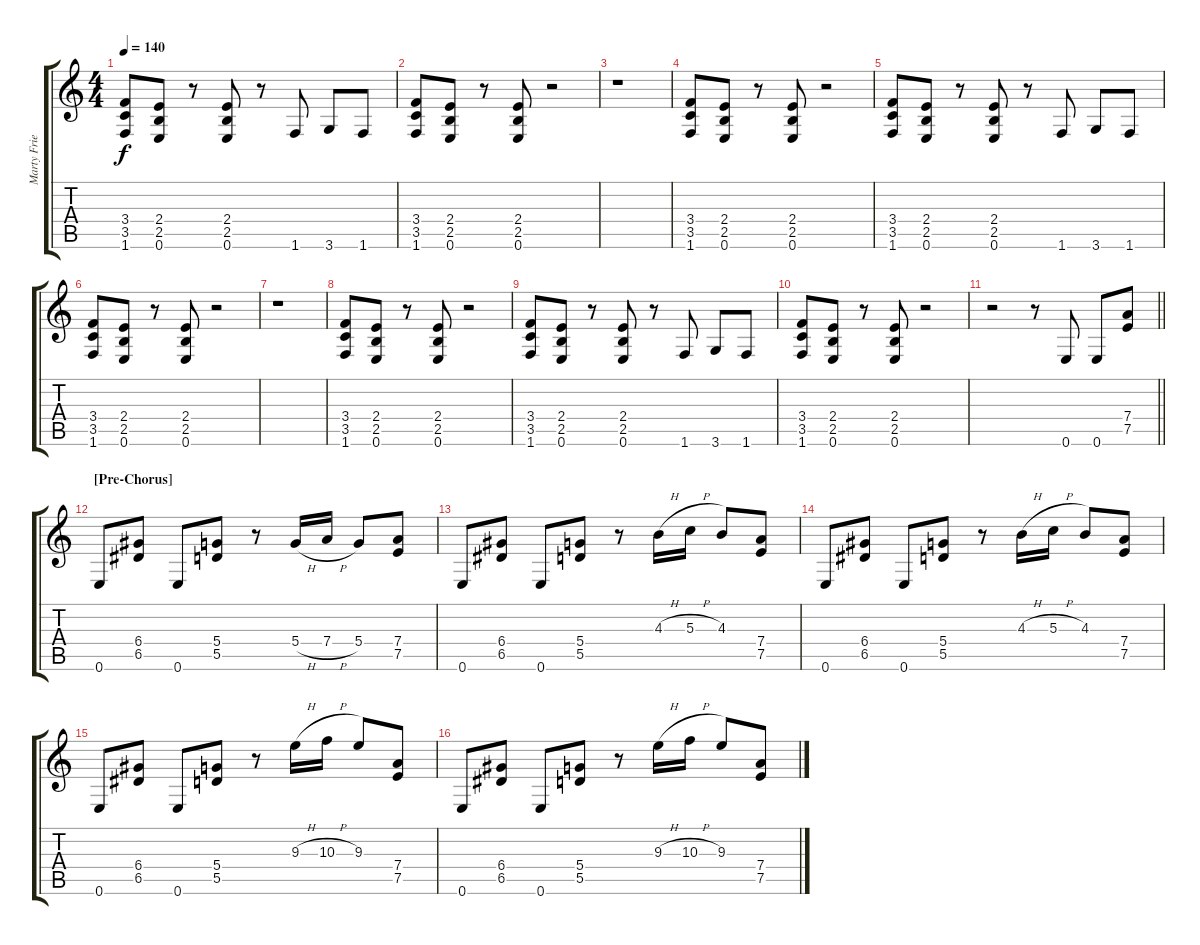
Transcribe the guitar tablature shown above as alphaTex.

\track ("Marty Friedman" "Marty Frie") {instrument distortionguitar}
\staff {score tabs}
\tuning (E4 B3 G3 D3 A2 E2) {hide}
\ts (4 4)
\tempo 140
\clef g2
\ks c
(3.4 3.5 1.6).8{dy f} (2.4 2.5 0.6).8 r.8 (2.4 2.5 0.6).8 r.8 1.6.8 3.6.8 1.6.8 |
(3.4 3.5 1.6).8 (2.4 2.5 0.6).8 r.8 (2.4 2.5 0.6).8 r.2 |
r.1 |
(3.4 3.5 1.6).8 (2.4 2.5 0.6).8 r.8 (2.4 2.5 0.6).8 r.2 |
(3.4 3.5 1.6).8 (2.4 2.5 0.6).8 r.8 (2.4 2.5 0.6).8 r.8 1.6.8 3.6.8 1.6.8 |
(3.4 3.5 1.6).8 (2.4 2.5 0.6).8 r.8 (2.4 2.5 0.6).8 r.2 |
r.1 |
(3.4 3.5 1.6).8 (2.4 2.5 0.6).8 r.8 (2.4 2.5 0.6).8 r.2 |
(3.4 3.5 1.6).8 (2.4 2.5 0.6).8 r.8 (2.4 2.5 0.6).8 r.8 1.6.8 3.6.8 1.6.8 |
(3.4 3.5 1.6).8 (2.4 2.5 0.6).8 r.8 (2.4 2.5 0.6).8 r.2 |
\barLineRight lightlight
r.2 r.8 0.6.8 0.6.8 (7.4 7.5).8 |
\section ("" "[Pre-Chorus]")
0.6.8 (6.4 6.5).8 0.6.8 (5.4 5.5).8 r.8 5.4{h}.16 7.4{h}.16 5.4.8 (7.4 7.5).8 |
0.6.8 (6.4 6.5).8 0.6.8 (5.4 5.5).8 r.8 4.3{h}.16 5.3{h}.16 4.3.8 (7.4 7.5).8 |
0.6.8 (6.4 6.5).8 0.6.8 (5.4 5.5).8 r.8 4.3{h}.16 5.3{h}.16 4.3.8 (7.4 7.5).8 |
0.6.8 (6.4 6.5).8 0.6.8 (5.4 5.5).8 r.8 9.3{h}.16 10.3{h}.16 9.3.8 (7.4 7.5).8 |
0.6.8 (6.4 6.5).8 0.6.8 (5.4 5.5).8 r.8 9.3{h}.16 10.3{h}.16 9.3.8 (7.4 7.5).8
